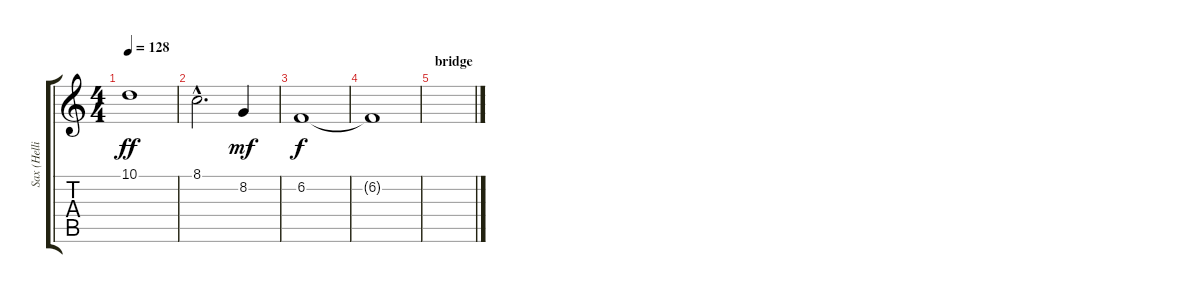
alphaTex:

\track ("Sax (Helliwell)" "Sax (Helli") {instrument altosax}
\staff {score tabs}
\tuning (E4 B3 G3 D3 A2 E2) {hide}
\ts (4 4)
\tempo 128
\clef g2
\ks c
10.1.1{dy ff} |
8.1{hac}.2{d} 8.2.4{dy mf} |
6.2.1{dy f} |
6.2{t}.1 |
\section ("" "bridge")
